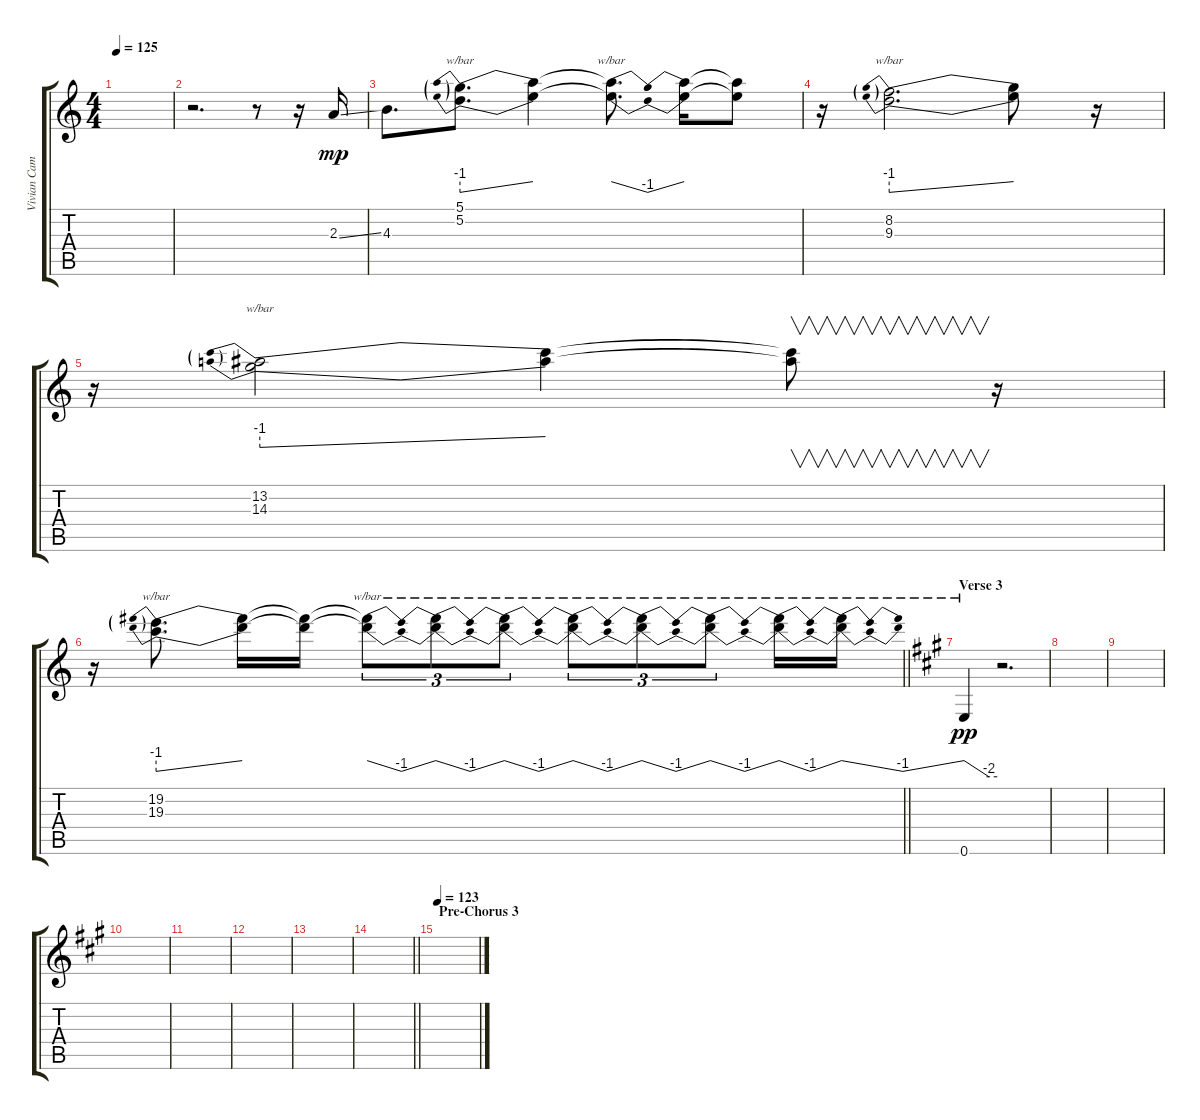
\track ("Vivian Campbell Lead" "Vivian Cam") {instrument distortionguitar}
\staff {score tabs}
\tuning (E4 B3 G3 D3 A2 E2) {hide}
\ts (4 4)
\tempo 125
\clef g2
\ks aminor
|
r.2{d} r.8 r.16 2.3{ss}.16{dy mp} |
4.3.8{d} (5.1 5.2).8{d tbe (predivedive default 0 -4 60 0)} (5.1{t} 5.2{t}).4 (5.1{t} 5.2{t}).8{d tbe (dip default 0 0 30 -4 60 0)} (5.1{t} 5.2{t}).16 (5.1{t} 5.2{t}).8 |
r.16 (8.2 9.3).2{d tbe (predivedive default 0 -4 60 0)} (8.2{t} 9.3{t}).8 r.16 |
r.16 (13.2 14.3).2{tbe (predivedive default 0 -4 60 0)} (13.2{t} 14.3{t}).4 (13.2{t} 14.3{t}).8{v} r.16 |
\barLineRight lightlight
r.16 (19.2 19.3).8{d tbe (predivedive default 0 -4 60 0)} (19.2{t} 19.3{t}).16 (19.2{t} 19.3{t}).16 (19.2{t} 19.3{t}).8{tu (3 2) tbe (dip default 0 0 30 -4 60 0)} (19.2{t} 19.3{t}).8{tu (3 2) tbe (dip default 0 0 30 -4 60 0)} (19.2{t} 19.3{t}).8{tu (3 2) tbe (dip default 0 0 30 -4 60 0)} (19.2{t} 19.3{t}).8{tu (3 2) tbe (dip default 0 0 30 -4 60 0)} (19.2{t} 19.3{t}).8{tu (3 2) tbe (dip default 0 0 30 -4 60 0)} (19.2{t} 19.3{t}).8{tu (3 2) tbe (dip default 0 0 30 -4 60 0)} (19.2{t} 19.3{t}).16{tbe (dip default 0 0 30 -4 60 0)} (19.2{t} 19.3{t}).16{tbe (dip default 0 0 30 -4 60 0)} |
\section ("" "Verse 3")
\ks f#minor
0.6.4{tbe (custom default 0 0 45 -8 60 -8) dy pp} r.2{d} |
|
|
|
|
|
|
\barLineRight lightlight
|
\section ("" "Pre-Chorus 3")
\tempo 123
